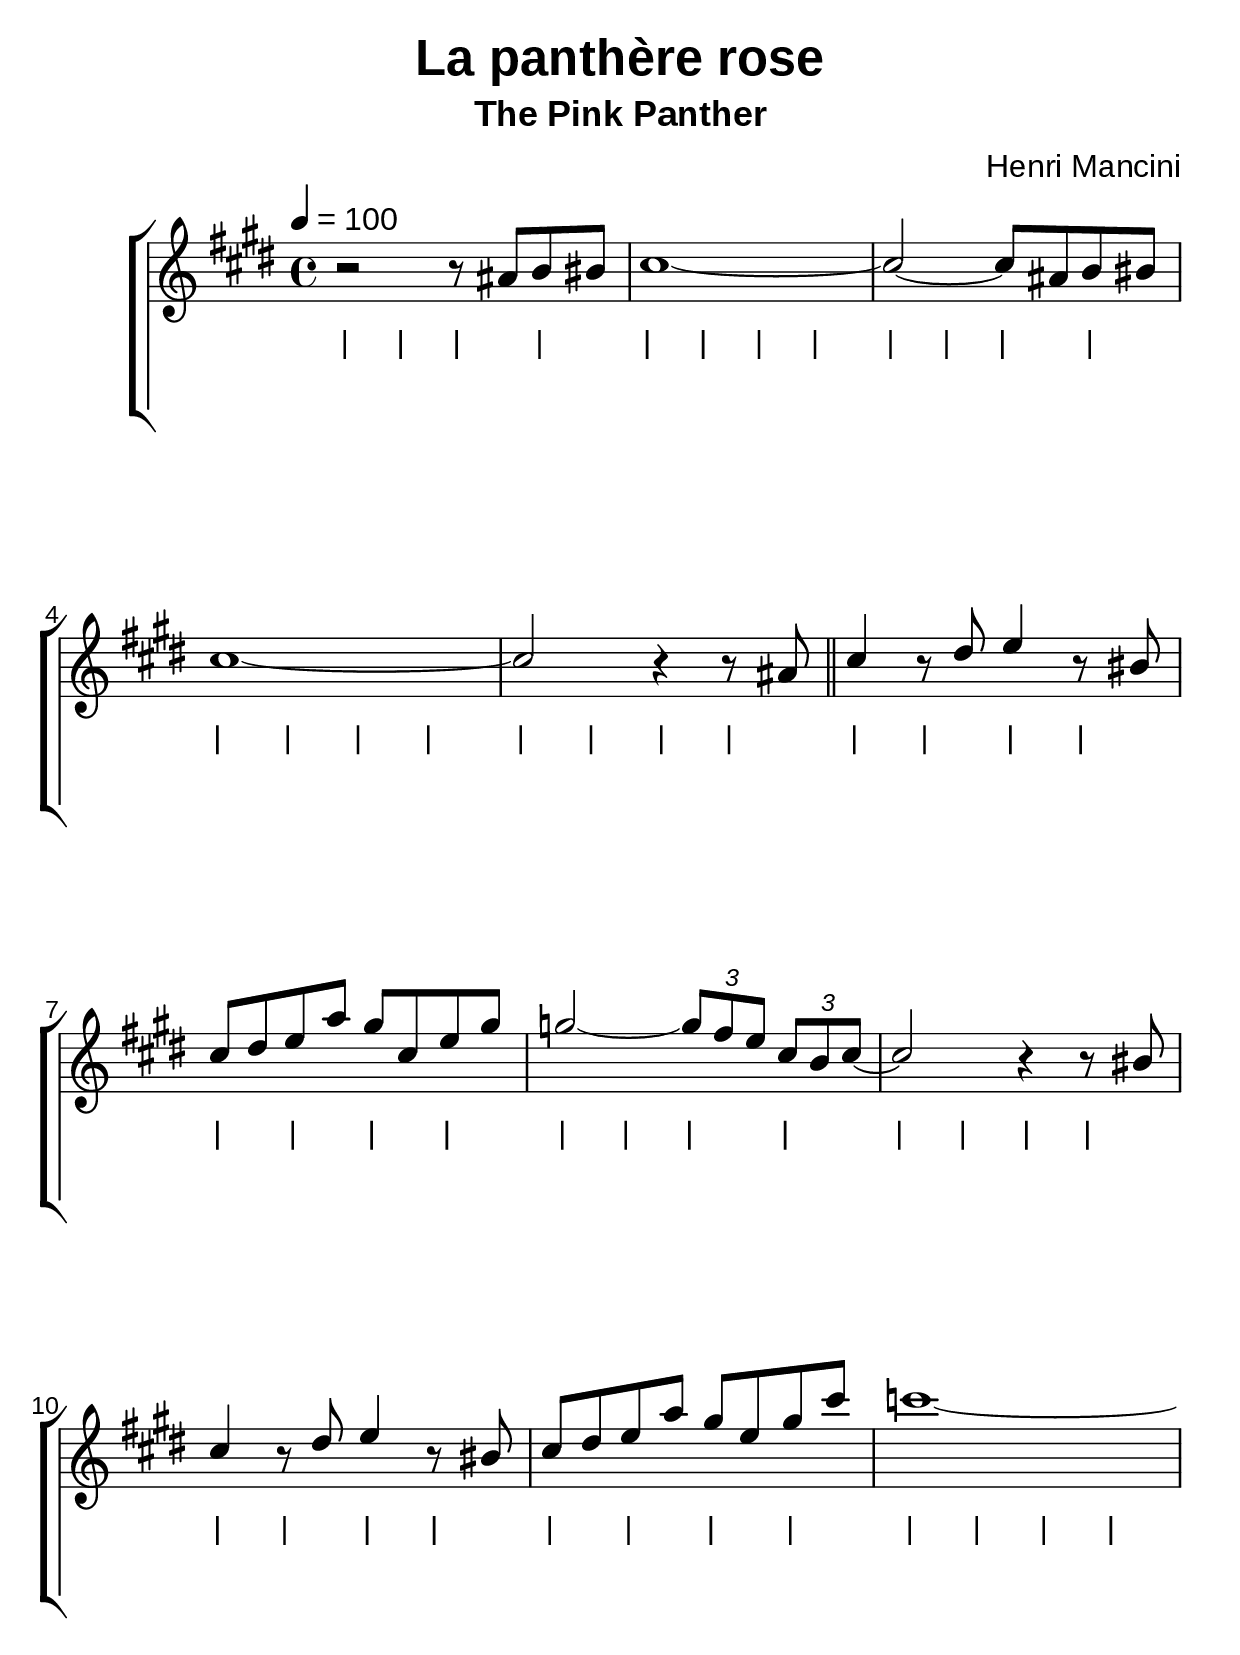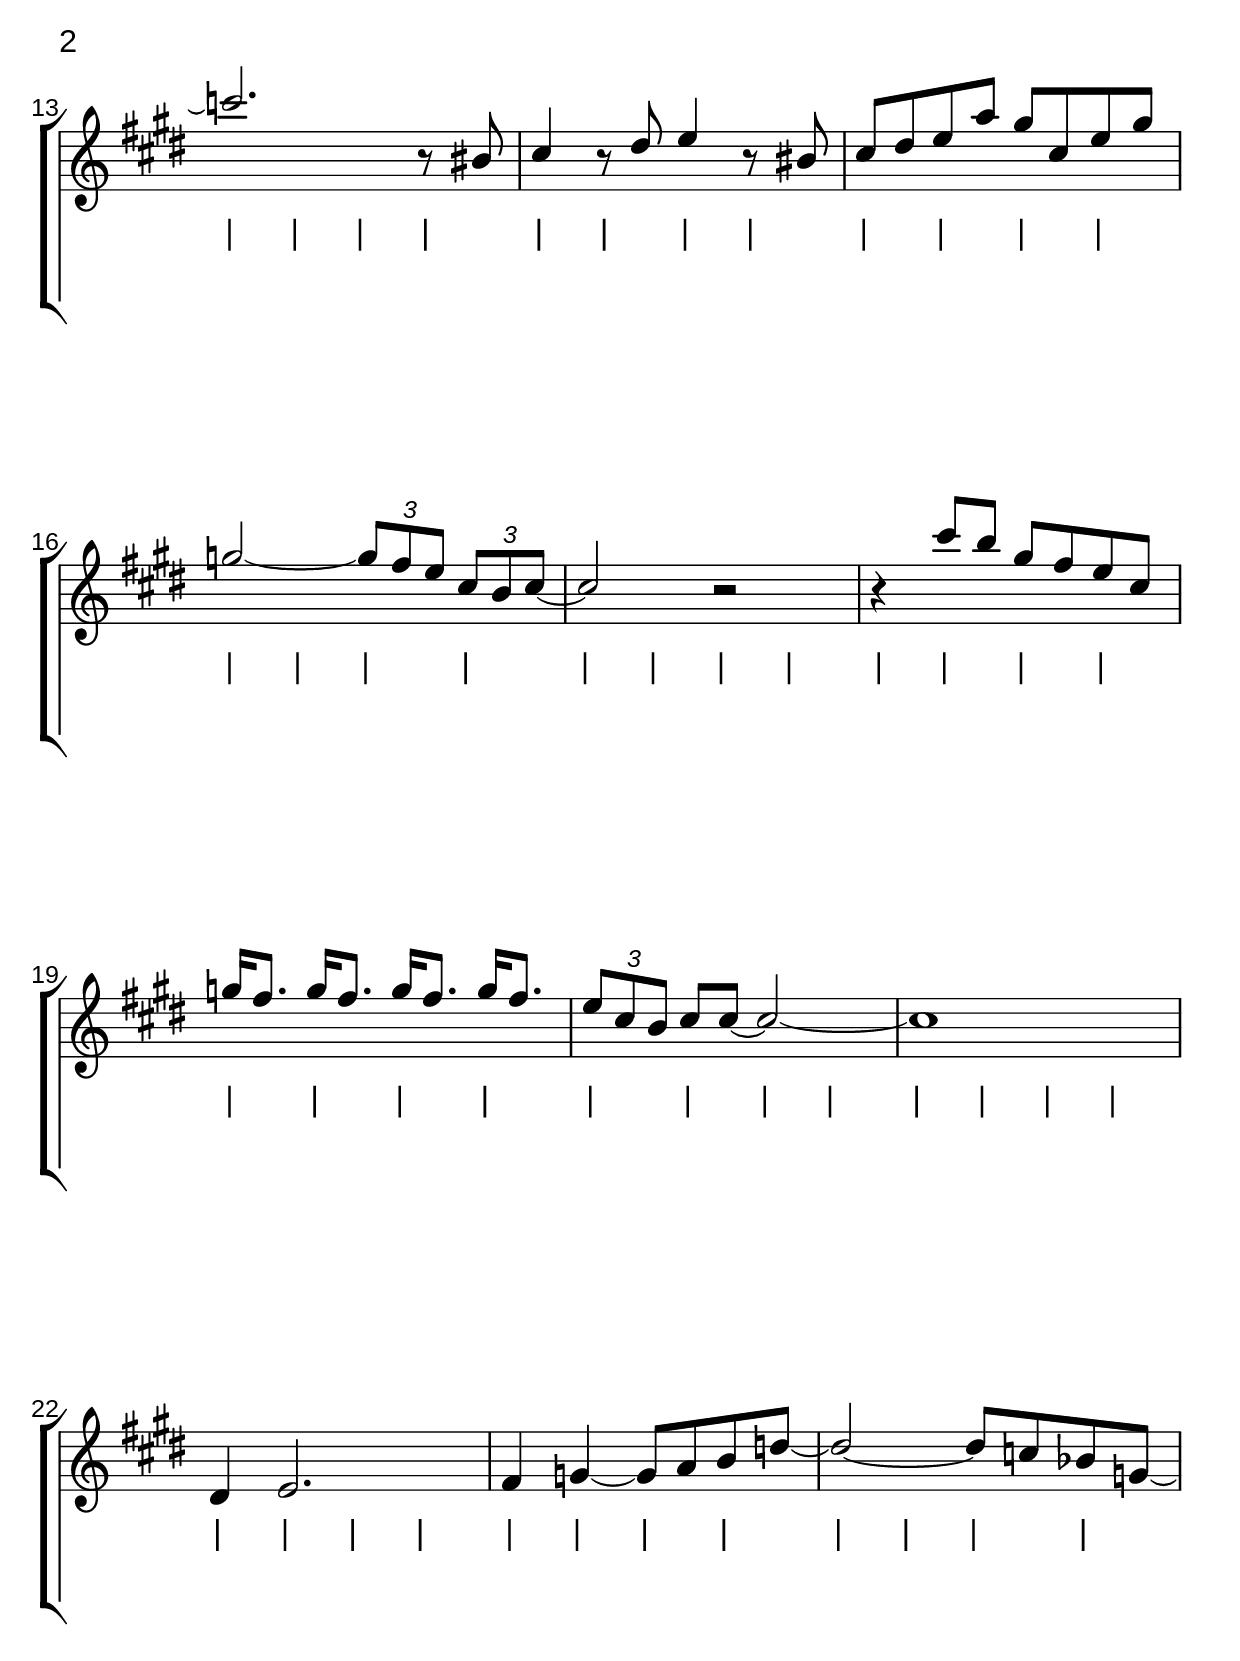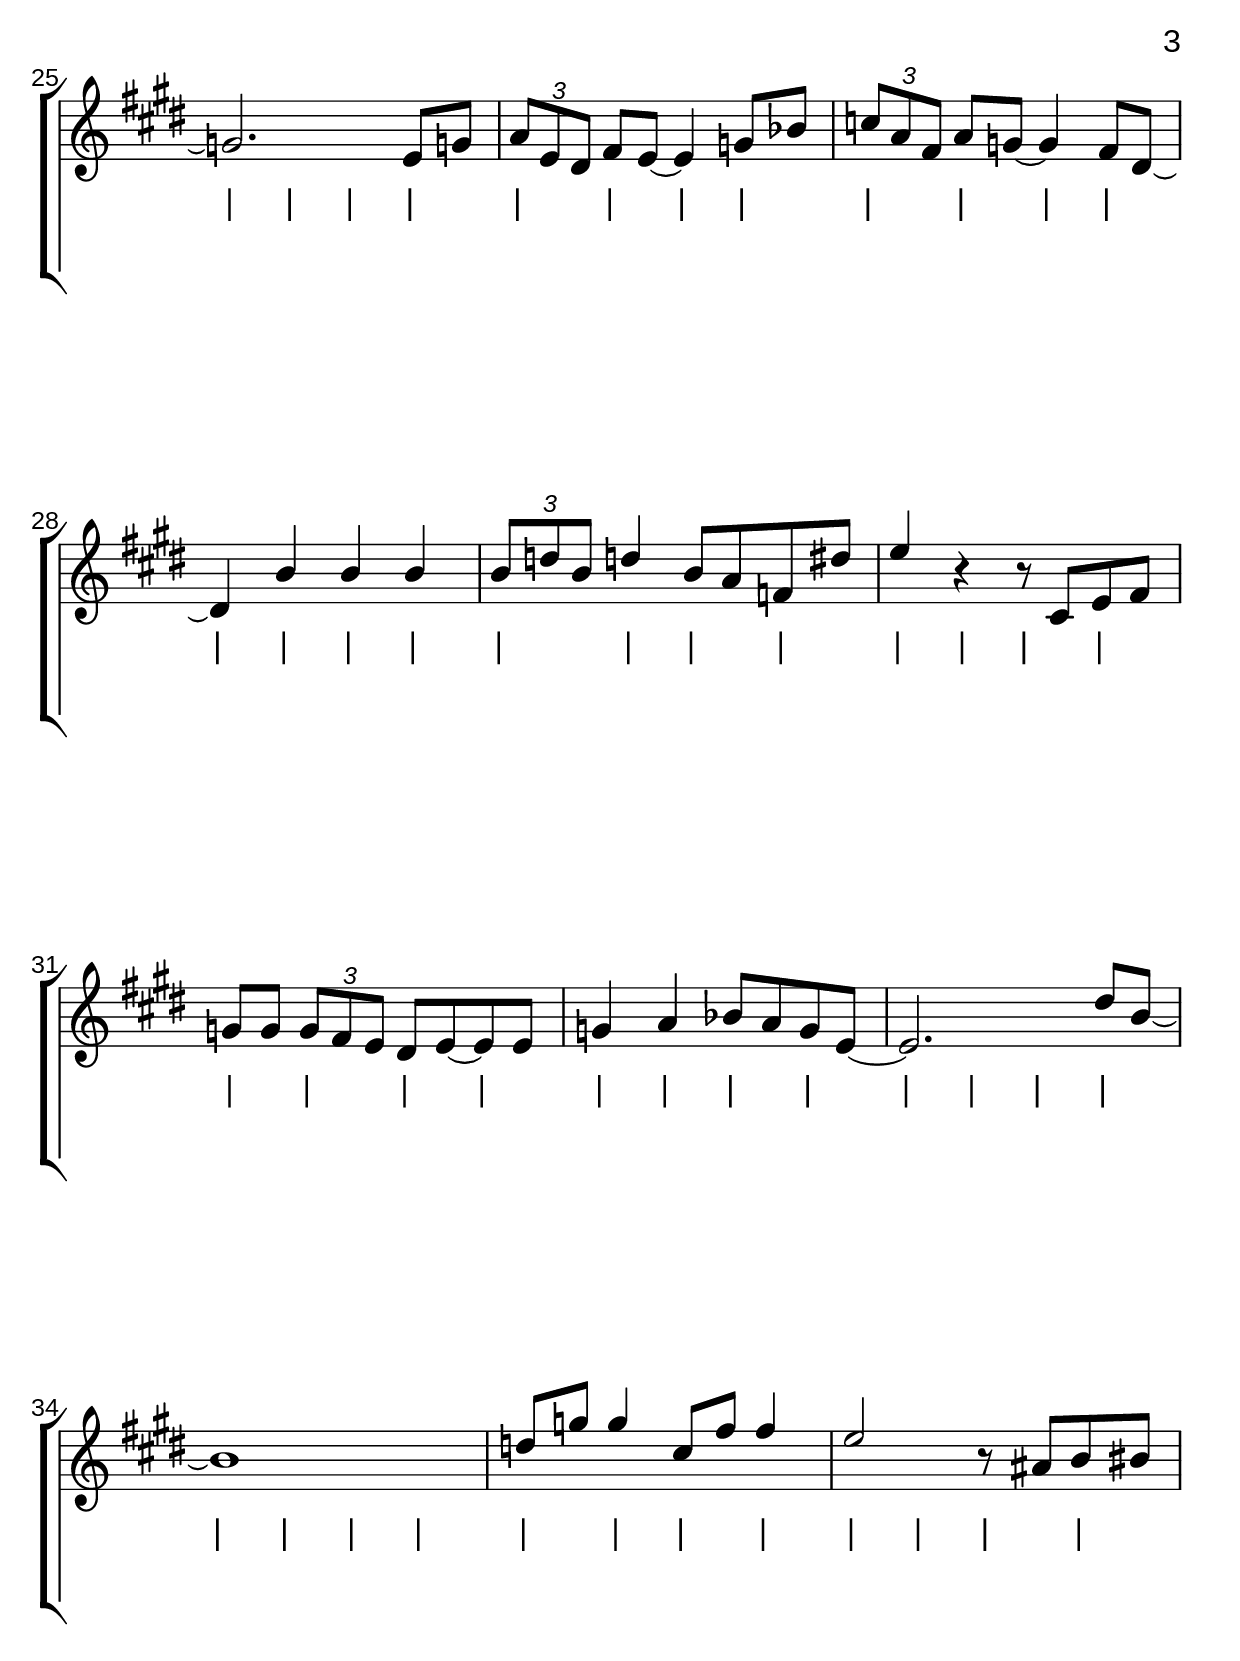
\include "italiano.ly"

#(define myStaffSize 28)  % changez cette valeur à votre convenance
 #(set-global-staff-size myStaffSize)

\paper {
between-system-padding = -18\mm
after-title-space = 40\mm
ragged-last-bottom=##f
	#(define fonts
		(make-pango-font-tree "Liberation Sans"
			"Liberation Sans"
			"Liberation Mono"
			(/ myStaffSize 20)
			)
			)
	}

\header
{
	title = "La panthère rose"
	subtitle = "The Pink Panther"
%	meter = ""
	composer = "Henri Mancini"
% 	arranger = ""
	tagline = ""
	}

\layout {
	\context {
		\Staff
		\consists "Grid_point_engraver"
		gridInterval = #(ly:make-moment 1 4)
% Hauteur du trait de pulsation
   \override GridPoint #'Y-extent = #'(7.5 . 0)
 }
	\context {
		\StaffGroup
		\remove "System_start_delimiter_engraver"
	}
}

\new Score
\with {
	\consists "Grid_line_span_engraver"
% Centrage de la pulsation par rapport à la tête de note
	\override NoteColumn #'X-offset = #-0.5
}

\new ChoirStaff <<
 \new Staff
 {
	\time 4/4
   \stemUp
	\clef treble
	\key dod \minor
	\tempo 4=100
   \relative sol'
{
		r2 r8 lad si sid
		dod1~
		dod2~ dod8 lad si sid
		\break
		dod1~
		dod2 r4 r8 lad
		\bar "||" 
		dod4 r8 red mi4 r8 sid
		\break
		dod8 red mi la	sold dod, mi sold
		sol2~ \times  2/3 { sol8 fad mi} \times  2/3 { dod si dod~}
		dod2 r4 r8 sid
		\break
		dod4 r8 red8 mi4 r8 sid
		dod red mi la sold mi sold dod
		do1~
		\break
		do2. r8 sid,
		dod4 r8 red mi4 r8 sid
		dod red mi la sold dod, mi sold
		\break
		sol2~ \times  2/3 { sol8 fad mi} \times  2/3 { dod si dod~}
		dod2 r2 
		r4 dod'8 si sold fad mi dod
		\break
		sol'16 fad8. sol16 fad8. sol16 fad8. sol16 fad8.
		\times  2/3 { mi8 dod si} dod dod~ dod2~
		dod1
		\break
		red,4 mi2. 
		fad4 sol~ sol8 la si re~
		re2~ re8 do sib sol~
		\break
		sol2. mi8 sol
		\times  2/3 { la mi red } fad mi~ mi4 sol8 sib
		\times  2/3 { do la fad} la sol ~ sol4 fad8 red~
		\break
		red4 si' si si
		\times  2/3 { si8 re si} re!4 si8 la fa red'
		mi4 r4 r8 dod, mi fad
		\break
		sol sol \times  2/3 { sol fad mi} red mi~ mi mi
		sol4 la sib8 la sol mi~
		mi2. red'8 si~
		\break
		si1
		re8 sol sol4 dod,8 fad fad4
		mi2 r8 lad, si sid
 }
}
 \new Staff
 {
% Placement des pulsations sous la portée
   \override Score.GridLine #'extra-offset = #'( 0.0 . -4.0 )
% Masquage des notes bidon et de leur portée pour ne laisser apparaître que les hampes
   \override NoteHead #'transparent = ##t
   \override NoteHead #'no-ledgers = ##t
   \override Stem #'transparent = ##t
   \override Beam #'transparent = ##t
   \override Staff.BarLine #'transparent = ##t
   \override Staff.StaffSymbol #'line-count = #0
   \override Staff.TimeSignature #'transparent = ##t
   \override Staff.Clef #'transparent = ##t

% Notes bidon destinées à provoquer l'espacement régulier des pulsations
\repeat unfold 36 % Autant de répétitions que de mesures dans le morceau
{ 
% Épaisseur globale des pulsations
\override Score.GridLine #'thickness = #2.0
% Épaisseur de la pulsation du premier temps
% 	\once  \override Score.GridLine #'thickness = #4.0
 do4   do4
% Épaisseur de la pulsation du troisième temps
% 	\once  \override Score.GridLine #'thickness = #3.0
 do4   do4}
 }
>>


\version "2.11.59"